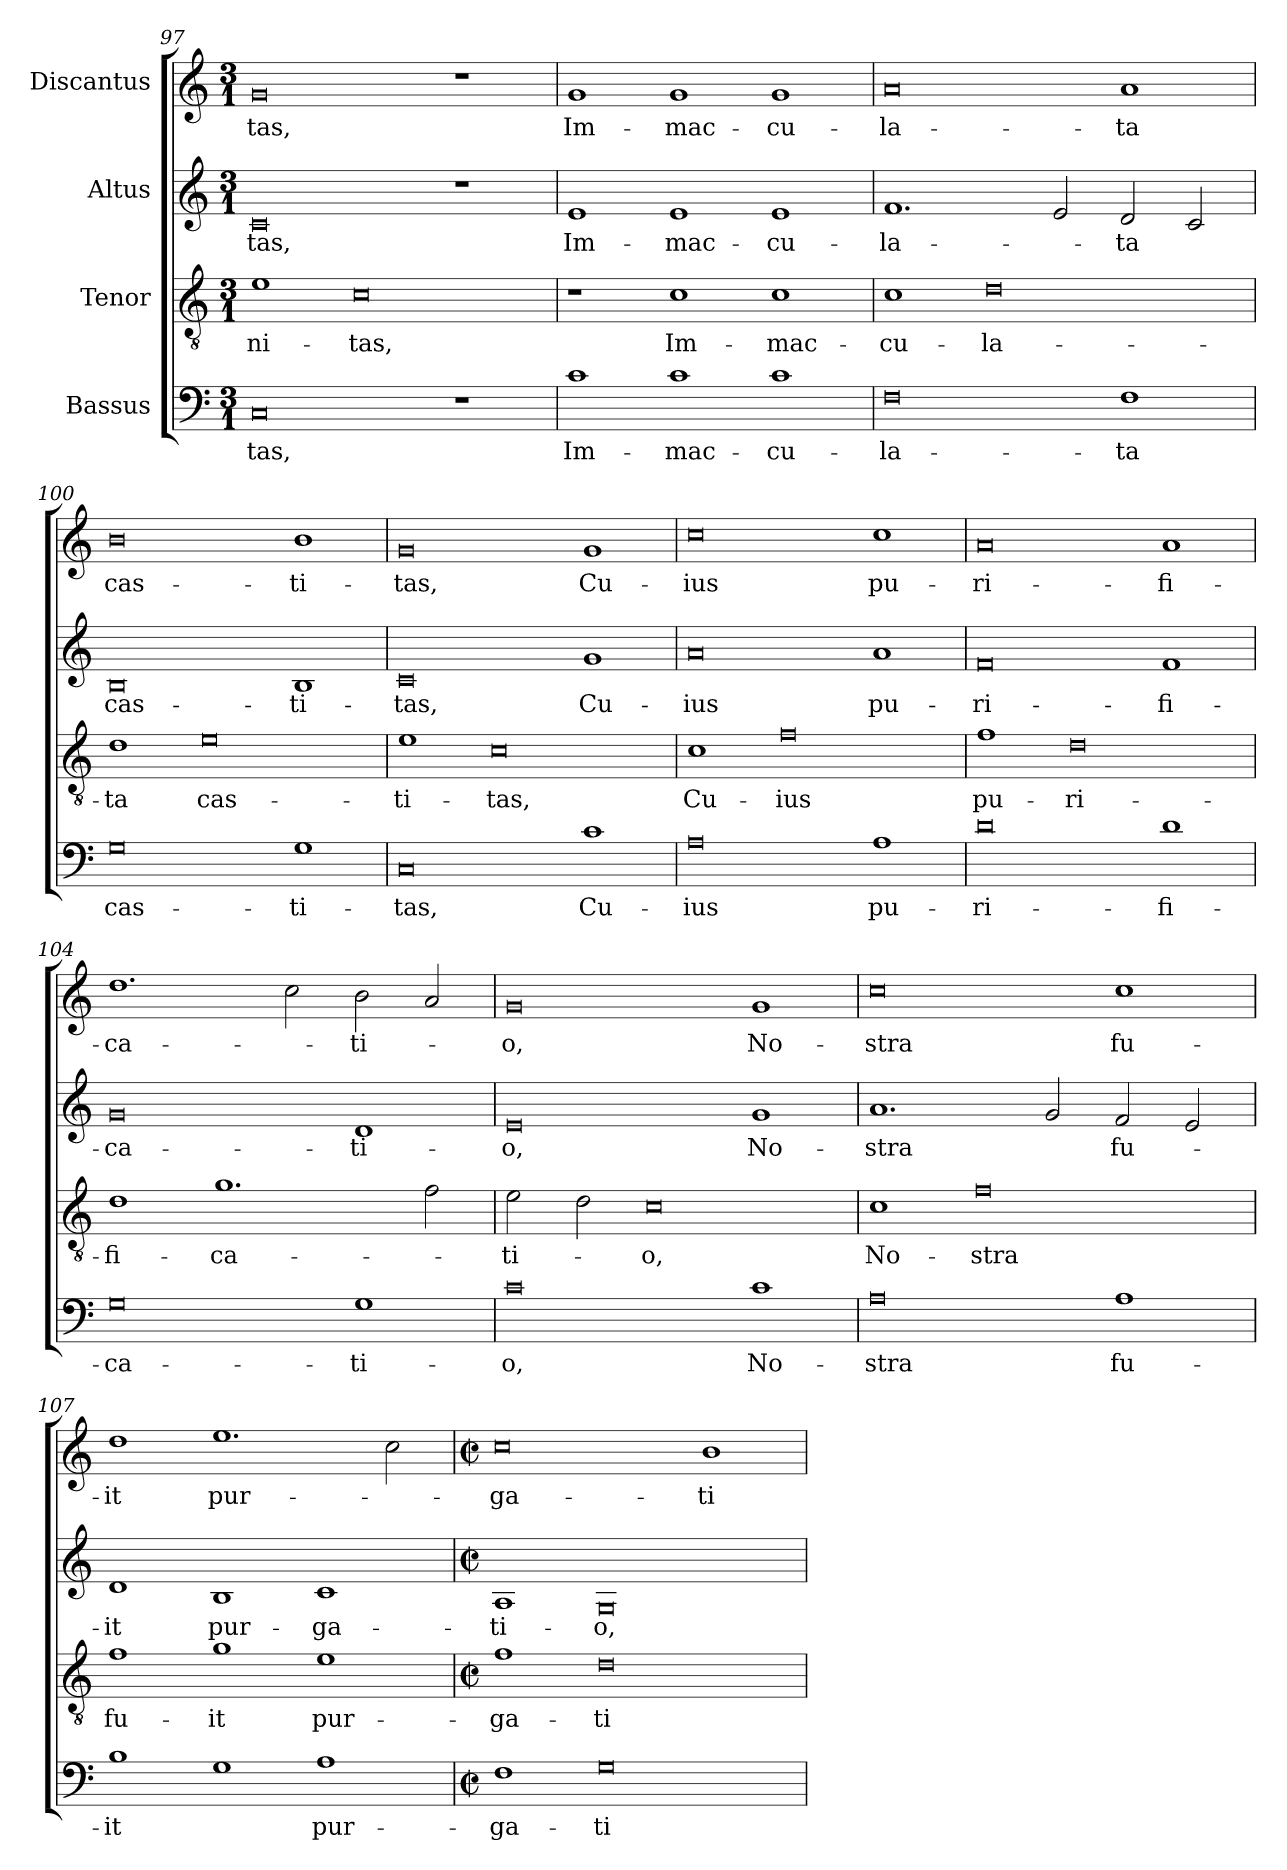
**kern	**text	**kern	**text	**kern	**text	**kern	**text
*part4	*part4	*part3	*part3	*part2	*part2	*part1	*part1
*staff4	*staff4	*staff3	*staff3	*staff2	*staff2	*staff1	*staff1
*I"Bassus	*	*I"Tenor	*	*I"Altus	*	*I"Discantus	*
*clefF4	*	*clefGv2	*	*clefG2	*	*clefG2	*
*k[]	*	*k[]	*	*k[]	*	*k[]	*
*C:	*	*C:	*	*C:	*	*C:	*
*M3/1	*	*M3/1	*	*M3/1	*	*M3/1	*
=97	=97	=97	=97	=97	=97	=97	=97
!	!LO:LY:b	!	!LO:LY:b	!	!LO:LY:b	!	!LO:LY:b
0C	-tas,	1e	-ni-	0c	-tas,	0g	-tas,
!	!	!	!LO:LY:b	!	!	!	!
.	.	0c	-tas,	.	.	.	.
1r	.	.	.	1r	.	1r	.
=98	=98	=98	=98	=98	=98	=98	=98
!	!LO:LY:b	!	!	!	!LO:LY:b	!	!LO:LY:b
1c	Im-	1r	.	1e	Im-	1g	Im-
!	!LO:LY:b	!	!LO:LY:b	!	!LO:LY:b	!	!LO:LY:b
1c	-mac-	1c	Im-	1e	-mac-	1g	-mac-
!	!LO:LY:b	!	!LO:LY:b	!	!LO:LY:b	!	!LO:LY:b
1c	-cu-	1c	-mac-	1e	-cu-	1g	-cu-
=99	=99	=99	=99	=99	=99	=99	=99
!	!LO:LY:b	!	!LO:LY:b	!	!LO:LY:b	!	!LO:LY:b
0F	-la-	1c	-cu-	1.f	-la-	0a	-la-
!	!	!	!LO:LY:b	!	!	!	!
.	.	0d	-la-	.	.	.	.
.	.	.	.	2e/	.	.	.
!	!LO:LY:b	!	!	!	!LO:LY:b	!	!LO:LY:b
1F	-ta	.	.	2d/	-ta	1a	-ta
.	.	.	.	2c/	.	.	.
=100	=100	=100	=100	=100	=100	=100	=100
!	!LO:LY:b	!	!LO:LY:b	!	!LO:LY:b	!	!LO:LY:b
0G	cas-	1d	-ta	0B	cas-	0b	cas-
!	!	!	!LO:LY:b	!	!	!	!
.	.	0e	cas-	.	.	.	.
!	!LO:LY:b	!	!	!	!LO:LY:b	!	!LO:LY:b
1G	-ti-	.	.	1B	-ti-	1b	-ti-
!!LO:LB:g=z
=101	=101	=101	=101	=101	=101	=101	=101
!	!LO:LY:b	!	!LO:LY:b	!	!LO:LY:b	!	!LO:LY:b
0C	-tas,	1e	-ti-	0c	-tas,	0g	-tas,
!	!	!	!LO:LY:b	!	!	!	!
.	.	0c	-tas,	.	.	.	.
!	!LO:LY:b	!	!	!	!LO:LY:b	!	!LO:LY:b
1c	Cu-	.	.	1g	Cu-	1g	Cu-
=102	=102	=102	=102	=102	=102	=102	=102
!	!LO:LY:b	!	!LO:LY:b	!	!LO:LY:b	!	!LO:LY:b
0A	-ius	1c	Cu-	0a	-ius	0cc	-ius
!	!	!	!LO:LY:b	!	!	!	!
.	.	0f	-ius	.	.	.	.
!	!LO:LY:b	!	!	!	!LO:LY:b	!	!LO:LY:b
1A	pu-	.	.	1a	pu-	1cc	pu-
=103	=103	=103	=103	=103	=103	=103	=103
!	!LO:LY:b	!	!LO:LY:b	!	!LO:LY:b	!	!LO:LY:b
0d	-ri-	1f	pu-	0f	-ri-	0a	-ri-
!	!	!	!LO:LY:b	!	!	!	!
.	.	0d	-ri-	.	.	.	.
!	!LO:LY:b	!	!	!	!LO:LY:b	!	!LO:LY:b
1d	-fi-	.	.	1f	-fi-	1a	-fi-
=104	=104	=104	=104	=104	=104	=104	=104
!	!LO:LY:b	!	!LO:LY:b	!	!LO:LY:b	!	!LO:LY:b
0G	-ca-	1d	-fi-	0g	-ca-	1.dd	-ca-
!	!	!	!LO:LY:b	!	!	!	!
.	.	1.g	-ca-	.	.	.	.
.	.	.	.	.	.	2cc\	.
!	!LO:LY:b	!	!	!	!LO:LY:b	!	!LO:LY:b
1G	-ti-	.	.	1d	-ti-	2b\	-ti-
.	.	2f\	.	.	.	2a/	.
=105	=105	=105	=105	=105	=105	=105	=105
!	!LO:LY:b	!	!LO:LY:b	!	!LO:LY:b	!	!LO:LY:b
0c	-o,	2e\	-ti-	0e	-o,	0g	-o,
.	.	2d\	.	.	.	.	.
!	!	!	!LO:LY:b	!	!	!	!
.	.	0c	-o,	.	.	.	.
!	!LO:LY:b	!	!	!	!LO:LY:b	!	!LO:LY:b
1c	No-	.	.	1g	No-	1g	No-
=106	=106	=106	=106	=106	=106	=106	=106
!	!LO:LY:b	!	!LO:LY:b	!	!LO:LY:b	!	!LO:LY:b
0A	-stra	1c	No-	1.a	-stra	0cc	-stra
!	!	!	!LO:LY:b	!	!	!	!
.	.	0f	-stra	.	.	.	.
.	.	.	.	2g/	.	.	.
!	!LO:LY:b	!	!	!	!LO:LY:b	!	!LO:LY:b
1A	fu-	.	.	2f/	fu-	1cc	fu-
.	.	.	.	2e/	.	.	.
=107	=107	=107	=107	=107	=107	=107	=107
!	!LO:LY:b	!	!LO:LY:b	!	!LO:LY:b	!	!LO:LY:b
1B	-it	1f	fu-	1d	-it	1dd	-it
!	!	!	!LO:LY:b	!	!LO:LY:b	!	!LO:LY:b
1G	.	1g	-it	1B	pur-	1.ee	pur-
!	!LO:LY:b	!	!LO:LY:b	!	!LO:LY:b	!	!
1A	pur-	1e	pur-	1c	-ga-	.	.
.	.	.	.	.	.	2cc\	.
=108	=108	=108	=108	=108	=108	=108	=108
*M2/2	*	*M2/2	*	*M2/2	*	*M2/2	*
*met(c|)	*	*met(c|)	*	*met(c|)	*	*met(c|)	*
!	!LO:LY:b	!	!LO:LY:b	!	!LO:LY:b	!	!LO:LY:b
1F	-ga-	1f	-ga-	1A	-ti-	0cc	-ga-
!	!LO:LY:b	!	!LO:LY:b	!	!LO:LY:b	!	!
0G	-ti-	0d	-ti-	0G	-o,	.	.
!	!	!	!	!	!	!	!LO:LY:b
.	.	.	.	.	.	1b	-ti-
=	=	=	=	=	=	=	=
*-	*-	*-	*-	*-	*-	*-	*-
